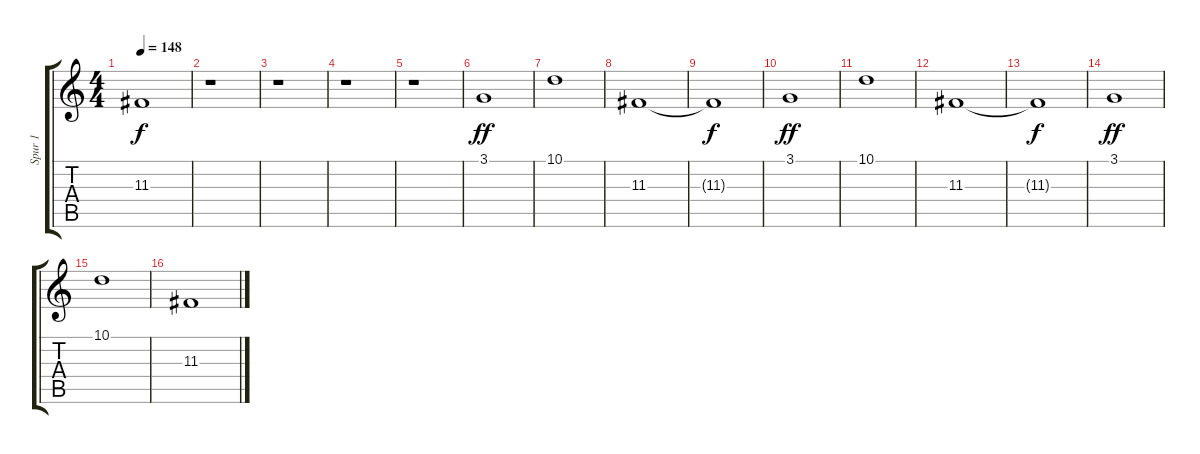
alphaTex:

\track ("Spur 1" "Spur 1") {instrument pad1newage}
\staff {score tabs}
\tuning (E4 B3 G3 D3 A2 E2) {hide}
\ts (4 4)
\tempo 148
\clef g2
\ks c
11.3{t}.1{dy f} |
r.1 |
r.1 |
r.1 |
r.1 |
3.1.1{dy ff} |
10.1.1 |
11.3.1 |
11.3{t}.1{dy f} |
3.1.1{dy ff} |
10.1.1 |
11.3.1 |
11.3{t}.1{dy f} |
3.1.1{dy ff} |
10.1.1 |
11.3.1
